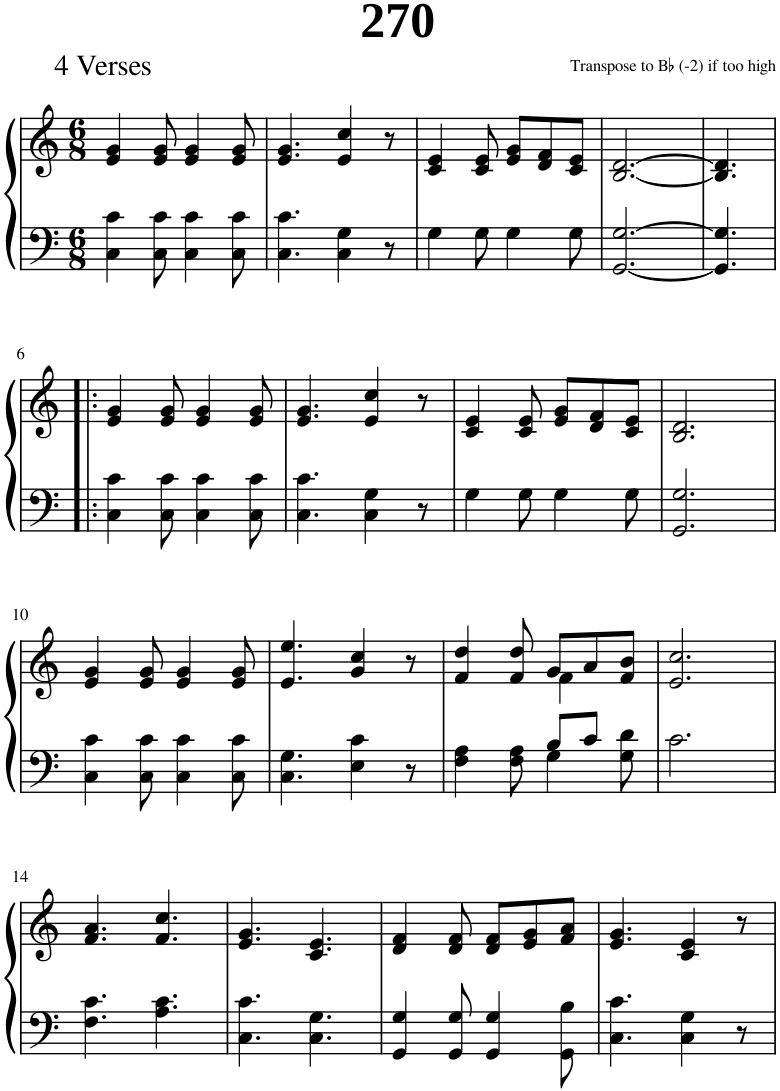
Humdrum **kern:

**kern	**kern
*part1	*part1
*staff2	*staff1
*I"Piano	*
*I'Pno.	*
*clefF4	*clefG2
*k[]	*k[]
*M6/8	*M6/8
=1	=1
4C\ 4c\	4e/ 4g/
8C\ 8c\	8e/ 8g/
4C\ 4c\	4e/ 4g/
8C\ 8c\	8e/ 8g/
=2	=2
4.C\ 4.c\	4.e/ 4.g/
4C\ 4G\	4e/ 4cc/
8r	8r
=3	=3
4G\	4c/ 4e/
8G\	8c/ 8e/
4G\	8e/ 8g/L
.	8d/ 8f/
8G\	8c/ 8e/J
=4	=4
[2.GG/ [2.G/	[2.B/ [2.d/
=5	=5
4.GG/] 4.G/]	4.B/] 4.d/]
!!LO:LB:g=z
=6!|:	=6!|:
4C\ 4c\	4e/ 4g/
8C\ 8c\	8e/ 8g/
4C\ 4c\	4e/ 4g/
8C\ 8c\	8e/ 8g/
=7	=7
4.C\ 4.c\	4.e/ 4.g/
4C\ 4G\	4e/ 4cc/
8r	8r
=8	=8
4G\	4c/ 4e/
8G\	8c/ 8e/
4G\	8e/ 8g/L
.	8d/ 8f/
8G\	8c/ 8e/J
=9	=9
2.GG/ 2.G/	2.B/ 2.d/
!!LO:LB:g=z
=10	=10
4C\ 4c\	4e/ 4g/
8C\ 8c\	8e/ 8g/
4C\ 4c\	4e/ 4g/
8C\ 8c\	8e/ 8g/
=11	=11
4.C\ 4.G\	4.e/ 4.ee/
4E\ 4c\	4g/ 4cc/
8r	8r
=12	=12
*^	*^
4.ryy	4F\ 4A\	4f/ 4dd/	4.ryy
.	8F\ 8A\	8f/ 8dd/	.
8B/L	4G\	8g/L	4f\
8c/J	.	8a/	.
8ryy	8G\ 8d\	8f/ 8b/J	8ryy
*v	*v	*	*
*	*v	*v
=13	=13
2.c\	2.e/ 2.cc/
!!LO:LB:g=z
=14	=14
4.F\ 4.c\	4.f/ 4.a/
4.A\ 4.c\	4.f/ 4.cc/
=15	=15
4.C\ 4.c\	4.e/ 4.g/
4.C\ 4.G\	4.c/ 4.e/
=16	=16
4GG/ 4G/	4d/ 4f/
8GG/ 8G/	8d/ 8f/
4GG/ 4G/	8d/ 8f/L
.	8e/ 8g/
8GG\ 8B\	8f/ 8a/J
=17	=17
4.C\ 4.c\	4.e/ 4.g/
4C\ 4G\	4c/ 4e/
8r	8r
=	=
*-	*-
